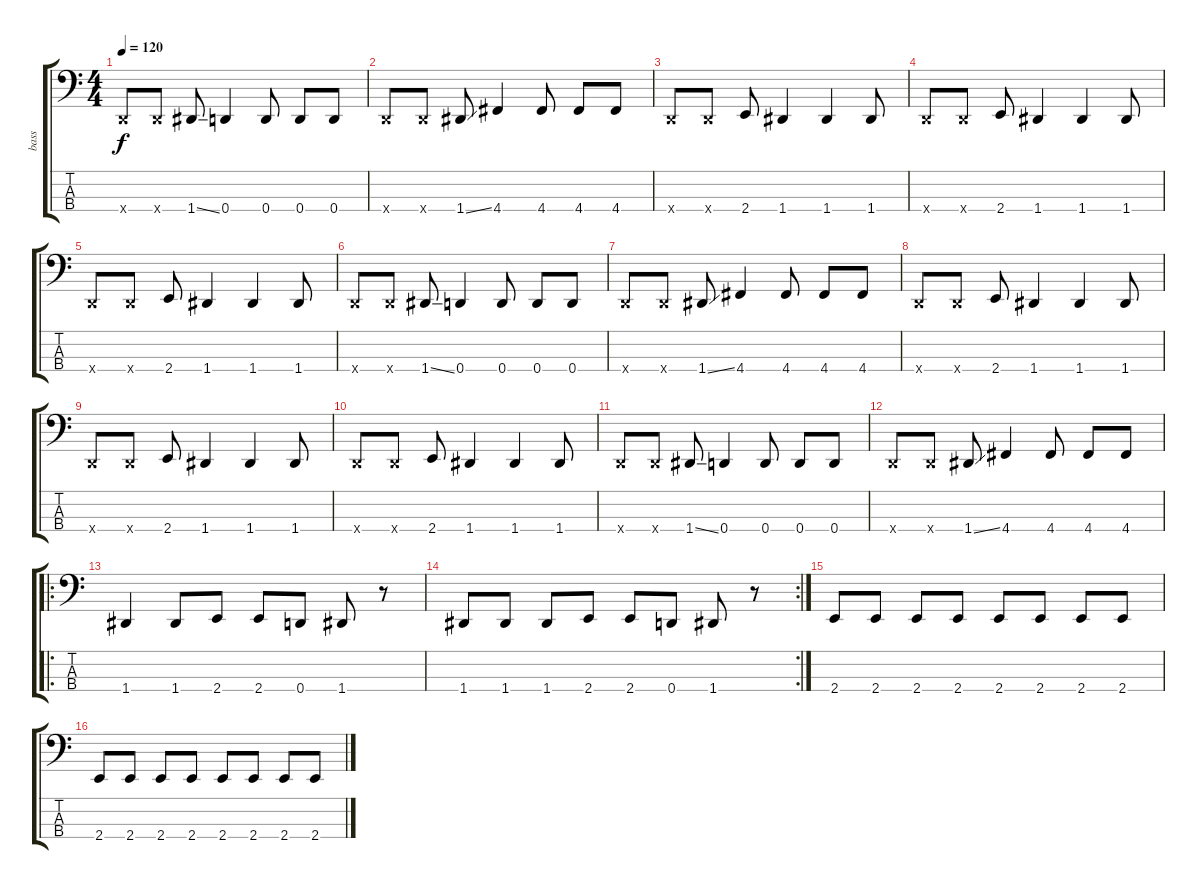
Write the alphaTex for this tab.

\track ("bass" "bass") {instrument electricbassfinger}
\staff {score tabs}
\tuning (F2 C2 G1 D1) {hide}
\ts (4 4)
\tempo 120
\clef f4
\ks c
0.4{x}.8{dy f} 0.4{x}.8 1.4{ss}.8 0.4.4 0.4.8 0.4.8 0.4.8 |
0.4{x}.8 0.4{x}.8 1.4{ss}.8 4.4.4 4.4.8 4.4.8 4.4.8 |
0.4{x}.8 0.4{x}.8 2.4.8 1.4.4 1.4.4 1.4.8 |
0.4{x}.8 0.4{x}.8 2.4.8 1.4.4 1.4.4 1.4.8 |
0.4{x}.8 0.4{x}.8 2.4.8 1.4.4 1.4.4 1.4.8 |
0.4{x}.8 0.4{x}.8 1.4{ss}.8 0.4.4 0.4.8 0.4.8 0.4.8 |
0.4{x}.8 0.4{x}.8 1.4{ss}.8 4.4.4 4.4.8 4.4.8 4.4.8 |
0.4{x}.8 0.4{x}.8 2.4.8 1.4.4 1.4.4 1.4.8 |
0.4{x}.8 0.4{x}.8 2.4.8 1.4.4 1.4.4 1.4.8 |
0.4{x}.8 0.4{x}.8 2.4.8 1.4.4 1.4.4 1.4.8 |
0.4{x}.8 0.4{x}.8 1.4{ss}.8 0.4.4 0.4.8 0.4.8 0.4.8 |
0.4{x}.8 0.4{x}.8 1.4{ss}.8 4.4.4 4.4.8 4.4.8 4.4.8 |
\ro
1.4.4 1.4.8 2.4.8 2.4.8 0.4.8 1.4.8 r.8 |
\rc 2
1.4.8 1.4.8 1.4.8 2.4.8 2.4.8 0.4.8 1.4.8 r.8 |
2.4.8 2.4.8 2.4.8 2.4.8 2.4.8 2.4.8 2.4.8 2.4.8 |
2.4.8 2.4.8 2.4.8 2.4.8 2.4.8 2.4.8 2.4.8 2.4.8
